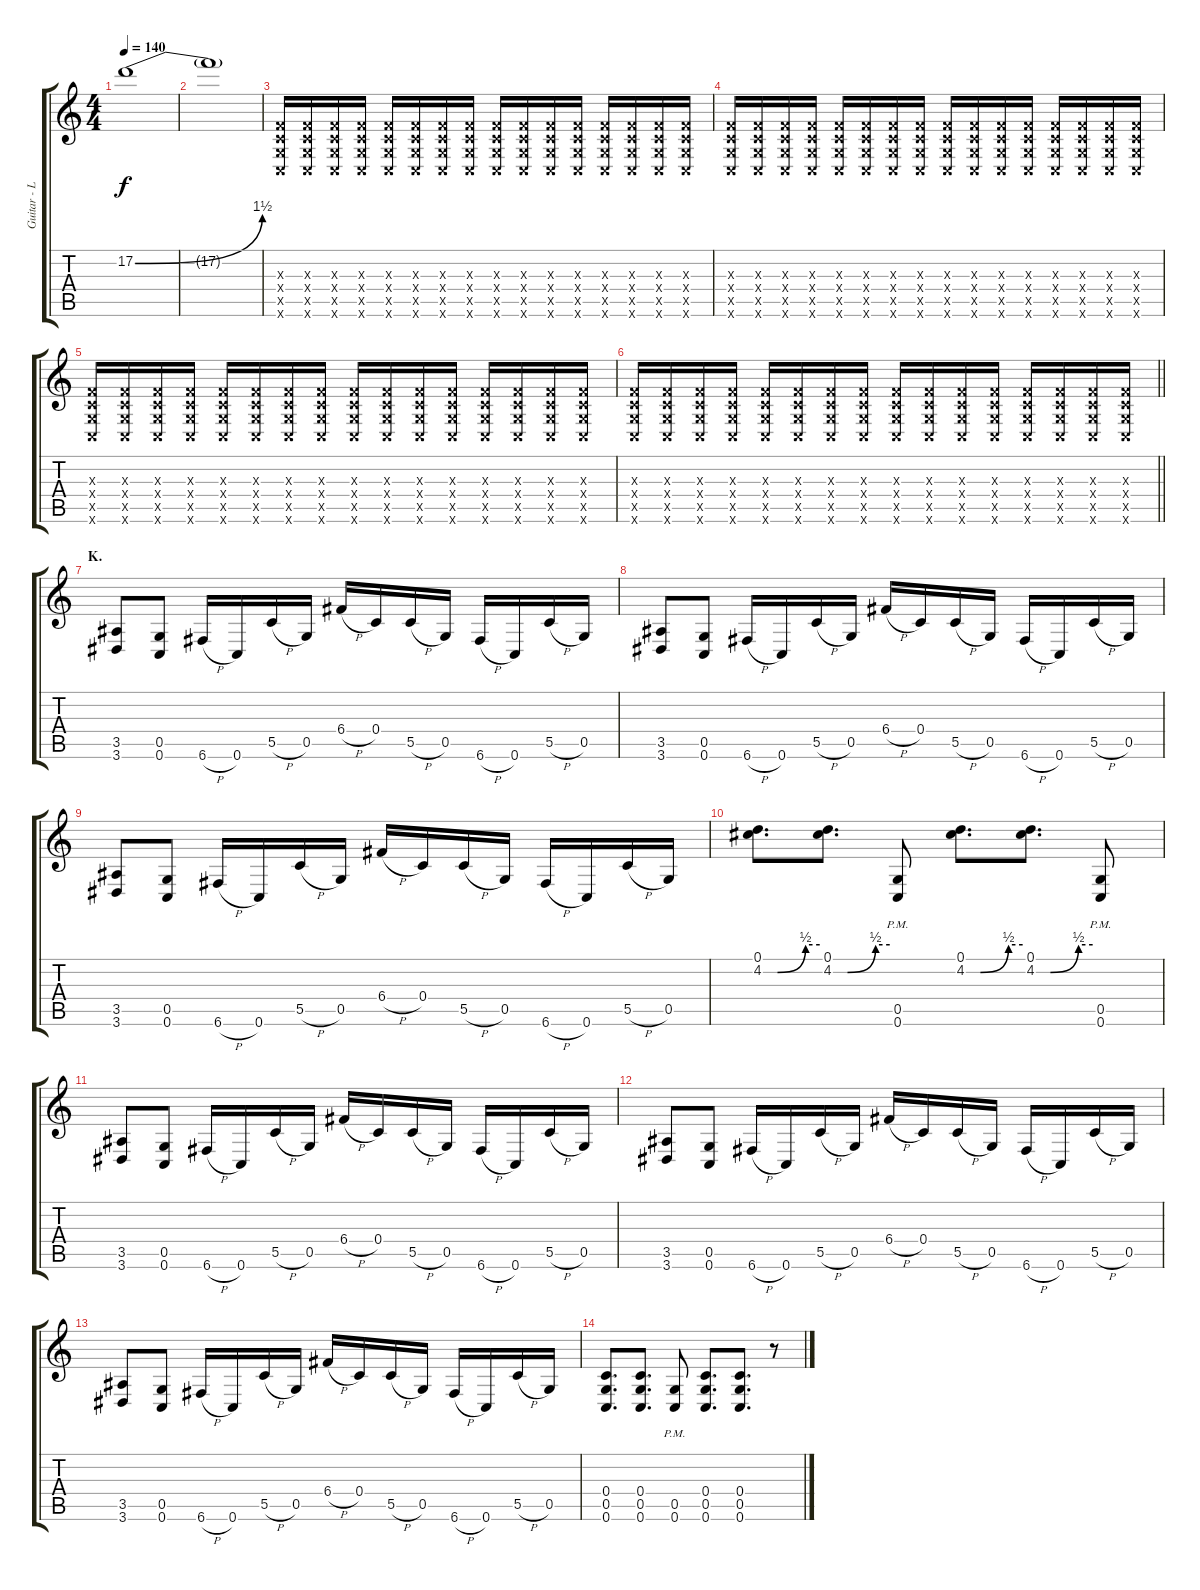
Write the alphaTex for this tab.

\track ("Guitar - Left" "Guitar - L") {instrument distortionguitar}
\staff {score tabs}
\tuning (D4 A3 F3 C3 G2 C2) {hide}
\ts (4 4)
\tempo 140
\clef g2
\ks c
17.2{be (bend 0 0 60 6) t}.1{dy f} |
17.2{t}.1 |
(0.3{x} 0.4{x} 0.5{x} 0.6{x}).16 (0.3{x} 0.4{x} 0.5{x} 0.6{x}).16 (0.3{x} 0.4{x} 0.5{x} 0.6{x}).16 (0.3{x} 0.4{x} 0.5{x} 0.6{x}).16 (0.3{x} 0.4{x} 0.5{x} 0.6{x}).16 (0.3{x} 0.4{x} 0.5{x} 0.6{x}).16 (0.3{x} 0.4{x} 0.5{x} 0.6{x}).16 (0.3{x} 0.4{x} 0.5{x} 0.6{x}).16 (0.3{x} 0.4{x} 0.5{x} 0.6{x}).16 (0.3{x} 0.4{x} 0.5{x} 0.6{x}).16 (0.3{x} 0.4{x} 0.5{x} 0.6{x}).16 (0.3{x} 0.4{x} 0.5{x} 0.6{x}).16 (0.3{x} 0.4{x} 0.5{x} 0.6{x}).16 (0.3{x} 0.4{x} 0.5{x} 0.6{x}).16 (0.3{x} 0.4{x} 0.5{x} 0.6{x}).16 (0.3{x} 0.4{x} 0.5{x} 0.6{x}).16 |
(0.3{x} 0.4{x} 0.5{x} 0.6{x}).16 (0.3{x} 0.4{x} 0.5{x} 0.6{x}).16 (0.3{x} 0.4{x} 0.5{x} 0.6{x}).16 (0.3{x} 0.4{x} 0.5{x} 0.6{x}).16 (0.3{x} 0.4{x} 0.5{x} 0.6{x}).16 (0.3{x} 0.4{x} 0.5{x} 0.6{x}).16 (0.3{x} 0.4{x} 0.5{x} 0.6{x}).16 (0.3{x} 0.4{x} 0.5{x} 0.6{x}).16 (0.3{x} 0.4{x} 0.5{x} 0.6{x}).16 (0.3{x} 0.4{x} 0.5{x} 0.6{x}).16 (0.3{x} 0.4{x} 0.5{x} 0.6{x}).16 (0.3{x} 0.4{x} 0.5{x} 0.6{x}).16 (0.3{x} 0.4{x} 0.5{x} 0.6{x}).16 (0.3{x} 0.4{x} 0.5{x} 0.6{x}).16 (0.3{x} 0.4{x} 0.5{x} 0.6{x}).16 (0.3{x} 0.4{x} 0.5{x} 0.6{x}).16 |
(0.3{x} 0.4{x} 0.5{x} 0.6{x}).16 (0.3{x} 0.4{x} 0.5{x} 0.6{x}).16 (0.3{x} 0.4{x} 0.5{x} 0.6{x}).16 (0.3{x} 0.4{x} 0.5{x} 0.6{x}).16 (0.3{x} 0.4{x} 0.5{x} 0.6{x}).16 (0.3{x} 0.4{x} 0.5{x} 0.6{x}).16 (0.3{x} 0.4{x} 0.5{x} 0.6{x}).16 (0.3{x} 0.4{x} 0.5{x} 0.6{x}).16 (0.3{x} 0.4{x} 0.5{x} 0.6{x}).16 (0.3{x} 0.4{x} 0.5{x} 0.6{x}).16 (0.3{x} 0.4{x} 0.5{x} 0.6{x}).16 (0.3{x} 0.4{x} 0.5{x} 0.6{x}).16 (0.3{x} 0.4{x} 0.5{x} 0.6{x}).16 (0.3{x} 0.4{x} 0.5{x} 0.6{x}).16 (0.3{x} 0.4{x} 0.5{x} 0.6{x}).16 (0.3{x} 0.4{x} 0.5{x} 0.6{x}).16 |
\barLineRight lightlight
(0.3{x} 0.4{x} 0.5{x} 0.6{x}).16 (0.3{x} 0.4{x} 0.5{x} 0.6{x}).16 (0.3{x} 0.4{x} 0.5{x} 0.6{x}).16 (0.3{x} 0.4{x} 0.5{x} 0.6{x}).16 (0.3{x} 0.4{x} 0.5{x} 0.6{x}).16 (0.3{x} 0.4{x} 0.5{x} 0.6{x}).16 (0.3{x} 0.4{x} 0.5{x} 0.6{x}).16 (0.3{x} 0.4{x} 0.5{x} 0.6{x}).16 (0.3{x} 0.4{x} 0.5{x} 0.6{x}).16 (0.3{x} 0.4{x} 0.5{x} 0.6{x}).16 (0.3{x} 0.4{x} 0.5{x} 0.6{x}).16 (0.3{x} 0.4{x} 0.5{x} 0.6{x}).16 (0.3{x} 0.4{x} 0.5{x} 0.6{x}).16 (0.3{x} 0.4{x} 0.5{x} 0.6{x}).16 (0.3{x} 0.4{x} 0.5{x} 0.6{x}).16 (0.3{x} 0.4{x} 0.5{x} 0.6{x}).16 |
\section ("" "K.")
(3.5 3.6).8 (0.5 0.6).8 6.6{h}.16 0.6.16 5.5{h}.16 0.5.16 6.4{h}.16 0.4.16 5.5{h}.16 0.5.16 6.6{h}.16 0.6.16 5.5{h}.16 0.5.16 |
(3.5 3.6).8 (0.5 0.6).8 6.6{h}.16 0.6.16 5.5{h}.16 0.5.16 6.4{h}.16 0.4.16 5.5{h}.16 0.5.16 6.6{h}.16 0.6.16 5.5{h}.16 0.5.16 |
(3.5 3.6).8 (0.5 0.6).8 6.6{h}.16 0.6.16 5.5{h}.16 0.5.16 6.4{h}.16 0.4.16 5.5{h}.16 0.5.16 6.6{h}.16 0.6.16 5.5{h}.16 0.5.16 |
(0.1 4.2{be (custom 0 0 15 0 45 2 60 2)}).8{d} (0.1 4.2{be (custom 0 0 15 0 45 2 60 2)}).8{d} (0.5{pm} 0.6{pm}).8 (0.1 4.2{be (custom 0 0 15 0 45 2 60 2)}).8{d} (0.1 4.2{be (custom 0 0 15 0 45 2 60 2)}).8{d} (0.5{pm} 0.6{pm}).8 |
(3.5 3.6).8 (0.5 0.6).8 6.6{h}.16 0.6.16 5.5{h}.16 0.5.16 6.4{h}.16 0.4.16 5.5{h}.16 0.5.16 6.6{h}.16 0.6.16 5.5{h}.16 0.5.16 |
(3.5 3.6).8 (0.5 0.6).8 6.6{h}.16 0.6.16 5.5{h}.16 0.5.16 6.4{h}.16 0.4.16 5.5{h}.16 0.5.16 6.6{h}.16 0.6.16 5.5{h}.16 0.5.16 |
(3.5 3.6).8 (0.5 0.6).8 6.6{h}.16 0.6.16 5.5{h}.16 0.5.16 6.4{h}.16 0.4.16 5.5{h}.16 0.5.16 6.6{h}.16 0.6.16 5.5{h}.16 0.5.16 |
(0.4 0.5 0.6).8{d} (0.4 0.5 0.6).8{d} (0.5{pm} 0.6{pm}).8 (0.4 0.5 0.6).8{d} (0.4 0.5 0.6).8{d} r.8
